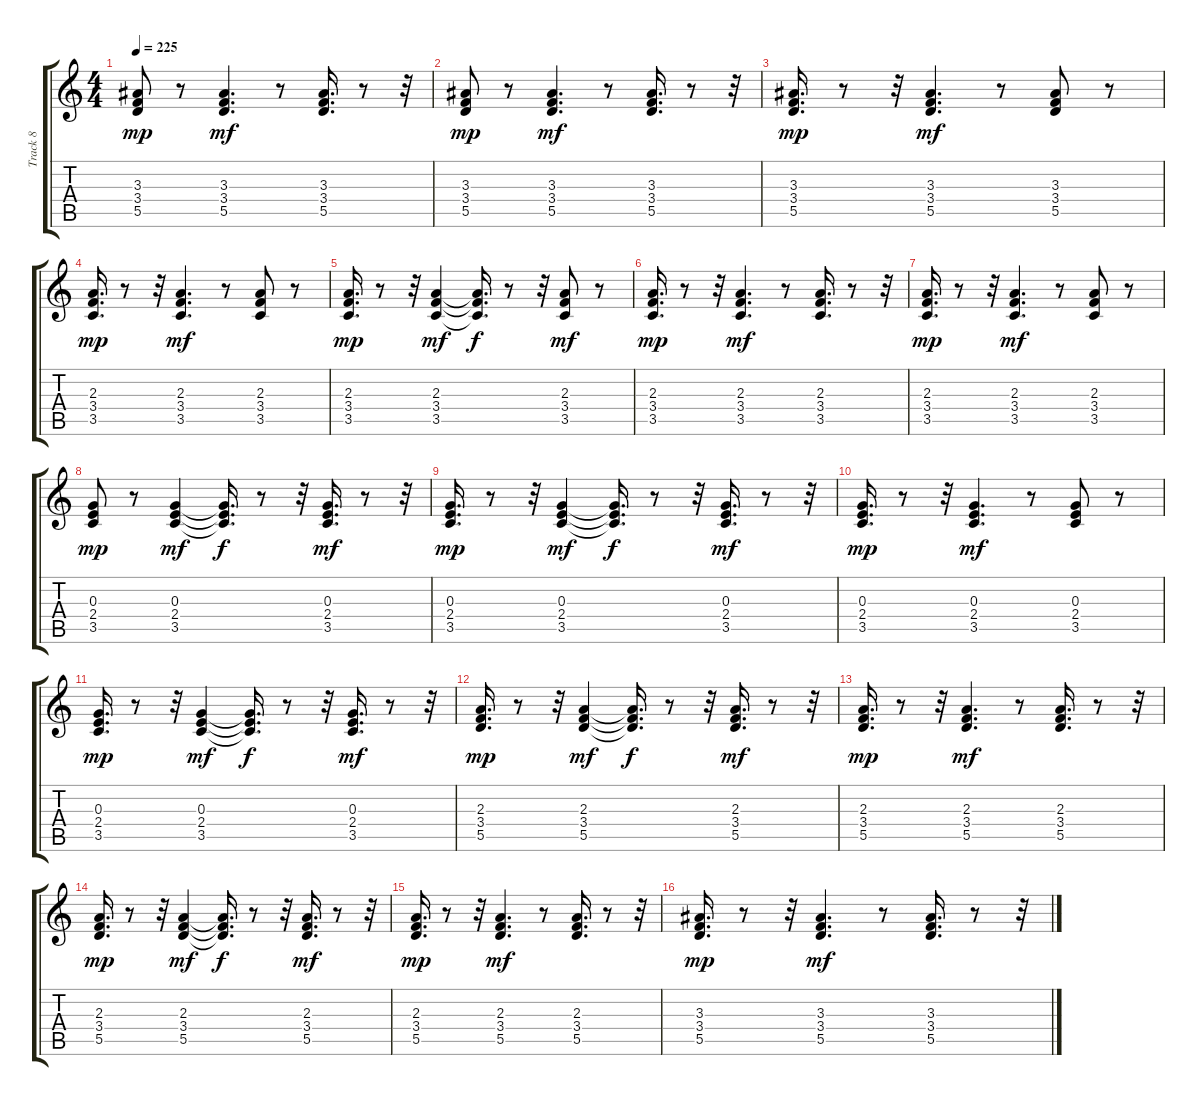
\track ("Track 8" "Track 8") {instrument acousticguitarsteel}
\staff {score tabs}
\tuning (E4 B3 G3 D3 A2 E2) {hide}
\ts (4 4)
\tempo 225
\clef g2
\ks c
(3.3 3.4 5.5).8{dy mp} r.8 (3.3 3.4 5.5).4{d dy mf} r.8 (3.3 3.4 5.5).16{d} r.8 r.32 |
(3.3 3.4 5.5).8{dy mp} r.8 (3.3 3.4 5.5).4{d dy mf} r.8 (3.3 3.4 5.5).16{d} r.8 r.32 |
(3.3 3.4 5.5).16{d dy mp} r.8 r.32 (3.3 3.4 5.5).4{d dy mf} r.8 (3.3 3.4 5.5).8 r.8 |
(2.3 3.4 3.5).16{d dy mp} r.8 r.32 (2.3 3.4 3.5).4{d dy mf} r.8 (2.3 3.4 3.5).8 r.8 |
(2.3 3.4 3.5).16{d dy mp} r.8 r.32 (2.3 3.4 3.5).4{dy mf} (2.3{t} 3.4{t} 3.5{t}).16{d dy f} r.8 r.32 (2.3 3.4 3.5).8{dy mf} r.8 |
(2.3 3.4 3.5).16{d dy mp} r.8 r.32 (2.3 3.4 3.5).4{d dy mf} r.8 (2.3 3.4 3.5).16{d} r.8 r.32 |
(2.3 3.4 3.5).16{d dy mp} r.8 r.32 (2.3 3.4 3.5).4{d dy mf} r.8 (2.3 3.4 3.5).8 r.8 |
(0.3 2.4 3.5).8{dy mp} r.8 (0.3 2.4 3.5).4{dy mf} (0.3{t} 2.4{t} 3.5{t}).16{d dy f} r.8 r.32 (0.3 2.4 3.5).16{d dy mf} r.8 r.32 |
(0.3 2.4 3.5).16{d dy mp} r.8 r.32 (0.3 2.4 3.5).4{dy mf} (0.3{t} 2.4{t} 3.5{t}).16{d dy f} r.8 r.32 (0.3 2.4 3.5).16{d dy mf} r.8 r.32 |
(0.3 2.4 3.5).16{d dy mp} r.8 r.32 (0.3 2.4 3.5).4{d dy mf} r.8 (0.3 2.4 3.5).8 r.8 |
(0.3 2.4 3.5).16{d dy mp} r.8 r.32 (0.3 2.4 3.5).4{dy mf} (0.3{t} 2.4{t} 3.5{t}).16{d dy f} r.8 r.32 (0.3 2.4 3.5).16{d dy mf} r.8 r.32 |
(2.3 3.4 5.5).16{d dy mp} r.8 r.32 (2.3 3.4 5.5).4{dy mf} (2.3{t} 3.4{t} 5.5{t}).16{d dy f} r.8 r.32 (2.3 3.4 5.5).16{d dy mf} r.8 r.32 |
(2.3 3.4 5.5).16{d dy mp} r.8 r.32 (2.3 3.4 5.5).4{d dy mf} r.8 (2.3 3.4 5.5).16{d} r.8 r.32 |
(2.3 3.4 5.5).16{d dy mp} r.8 r.32 (2.3 3.4 5.5).4{dy mf} (2.3{t} 3.4{t} 5.5{t}).16{d dy f} r.8 r.32 (2.3 3.4 5.5).16{d dy mf} r.8 r.32 |
(2.3 3.4 5.5).16{d dy mp} r.8 r.32 (2.3 3.4 5.5).4{d dy mf} r.8 (2.3 3.4 5.5).16{d} r.8 r.32 |
(3.3 3.4 5.5).16{d dy mp} r.8 r.32 (3.3 3.4 5.5).4{d dy mf} r.8 (3.3 3.4 5.5).16{d} r.8 r.32
